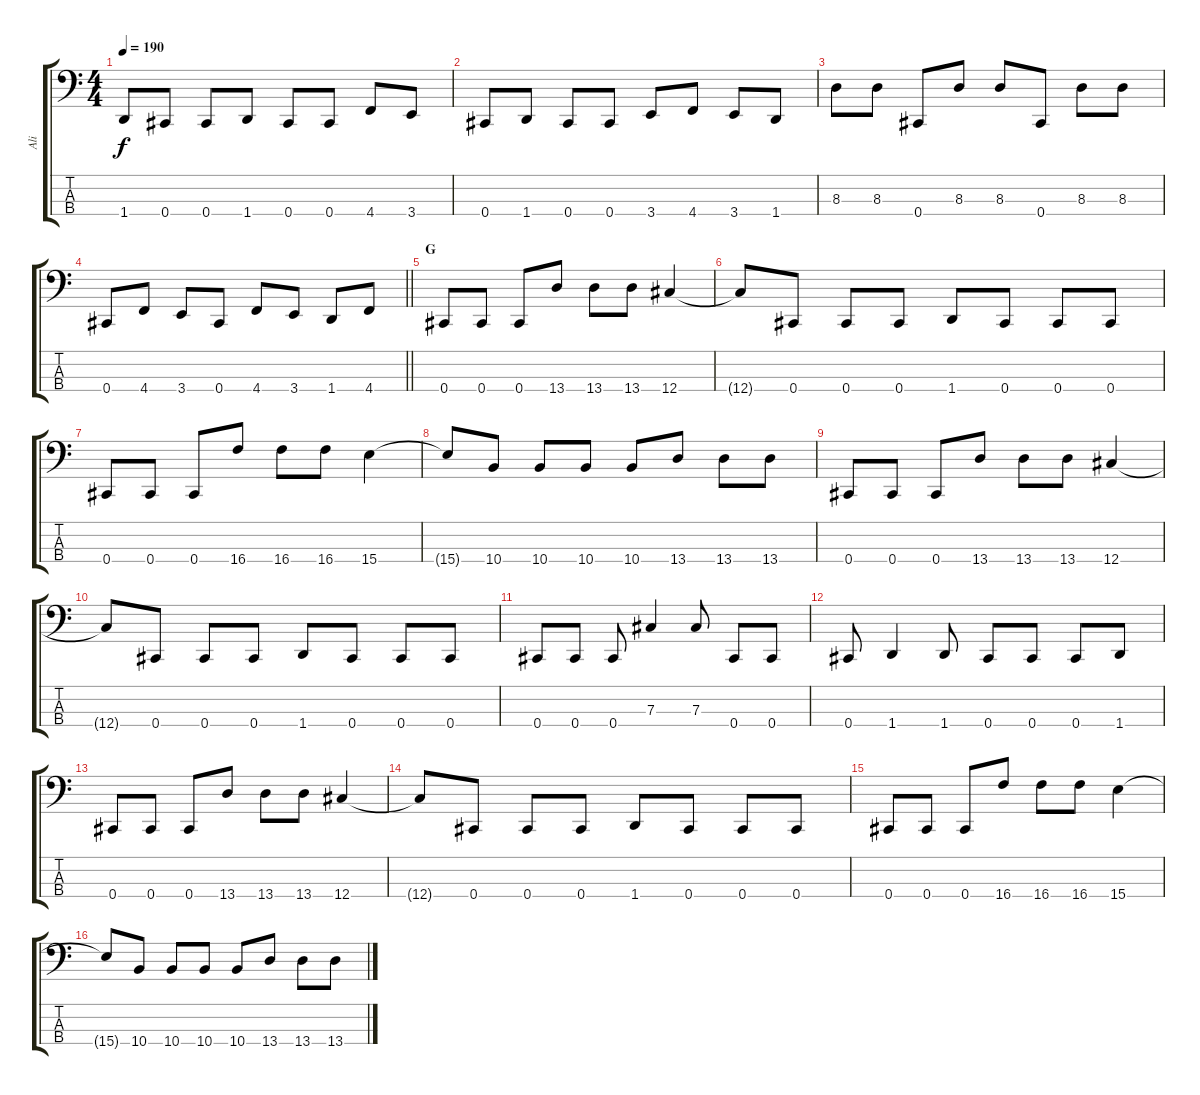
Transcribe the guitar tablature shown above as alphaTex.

\track ("Ali" "Ali") {instrument electricbassfinger}
\staff {score tabs}
\tuning (E2 B1 Gb1 Db1) {hide}
\ts (4 4)
\tempo 190
\clef f4
\ks c
1.4.8{dy f} 0.4.8 0.4.8 1.4.8 0.4.8 0.4.8 4.4.8 3.4.8 |
0.4.8 1.4.8 0.4.8 0.4.8 3.4.8 4.4.8 3.4.8 1.4.8 |
8.3.8 8.3.8 0.4.8 8.3.8 8.3.8 0.4.8 8.3.8 8.3.8 |
\barLineRight lightlight
0.4.8 4.4.8 3.4.8 0.4.8 4.4.8 3.4.8 1.4.8 4.4.8 |
\section ("" "G")
0.4.8 0.4.8 0.4.8 13.4.8 13.4.8 13.4.8 12.4.4 |
12.4{t}.8 0.4.8 0.4.8 0.4.8 1.4.8 0.4.8 0.4.8 0.4.8 |
0.4.8 0.4.8 0.4.8 16.4.8 16.4.8 16.4.8 15.4.4 |
15.4{t}.8 10.4.8 10.4.8 10.4.8 10.4.8 13.4.8 13.4.8 13.4.8 |
0.4.8 0.4.8 0.4.8 13.4.8 13.4.8 13.4.8 12.4.4 |
12.4{t}.8 0.4.8 0.4.8 0.4.8 1.4.8 0.4.8 0.4.8 0.4.8 |
0.4.8 0.4.8 0.4.8 7.3.4 7.3.8 0.4.8 0.4.8 |
0.4.8 1.4.4 1.4.8 0.4.8 0.4.8 0.4.8 1.4.8 |
0.4.8 0.4.8 0.4.8 13.4.8 13.4.8 13.4.8 12.4.4 |
12.4{t}.8 0.4.8 0.4.8 0.4.8 1.4.8 0.4.8 0.4.8 0.4.8 |
0.4.8 0.4.8 0.4.8 16.4.8 16.4.8 16.4.8 15.4.4 |
15.4{t}.8 10.4.8 10.4.8 10.4.8 10.4.8 13.4.8 13.4.8 13.4.8
